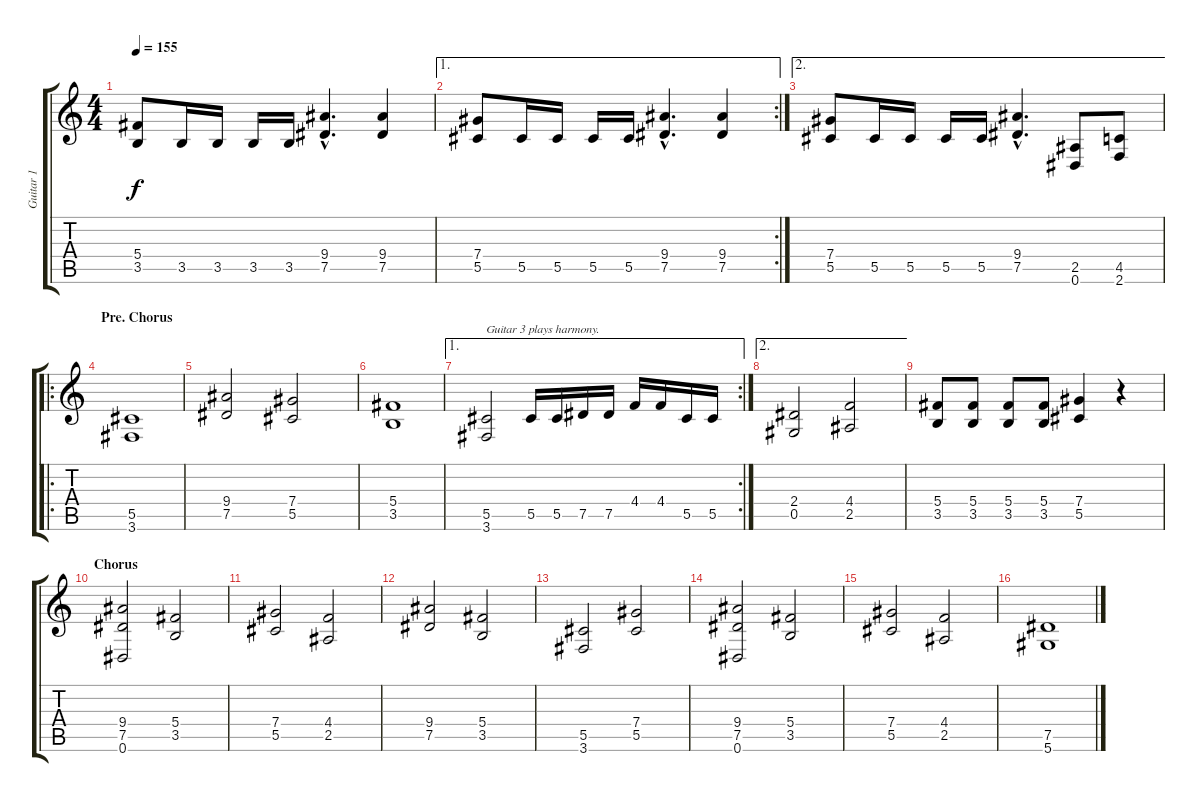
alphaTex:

\track ("Guitar 1" "Guitar 1") {instrument distortionguitar}
\staff {score tabs}
\tuning (Eb4 Bb3 Gb3 Db3 Ab2 Eb2) {hide}
\ts (4 4)
\tempo 155
\clef g2
\ks c
(5.4 3.5).8{dy f} 3.5.16 3.5.16 3.5.16 3.5.16 (9.4{hac} 7.5{hac}).4{d} (9.4 7.5).4 |
\ae 1
\rc 2
(7.4 5.5).8 5.5.16 5.5.16 5.5.16 5.5.16 (9.4{hac} 7.5{hac}).4{d} (9.4 7.5).4 |
\ae 2
(7.4 5.5).8 5.5.16 5.5.16 5.5.16 5.5.16 (9.4{hac} 7.5{hac}).4{d} (2.5 0.6).8 (4.5 2.6).8 |
\ro
\section ("" "Pre. Chorus")
(5.5 3.6).1 |
(9.4 7.5).2 (7.4 5.5).2 |
(5.4 3.5).1 |
\ae 1
\rc 2
(5.5 3.6).2{txt "Guitar 3 plays harmony."} 5.5.16 5.5.16 7.5.16 7.5.16 4.4.16 4.4.16 5.5.16 5.5.16 |
\ae 2
(2.4 0.5).2 (4.4 2.5).2 |
(5.4 3.5).8 (5.4 3.5).8 (5.4 3.5).8 (5.4 3.5).8 (7.4 5.5).4 r.4 |
\section ("" "Chorus")
(9.4 7.5 0.6).2 (5.4 3.5).2 |
(7.4 5.5).2 (4.4 2.5).2 |
(9.4 7.5).2 (5.4 3.5).2 |
(5.5 3.6).2 (7.4 5.5).2 |
(9.4 7.5 0.6).2 (5.4 3.5).2 |
(7.4 5.5).2 (4.4 2.5).2 |
(7.5 5.6).1
